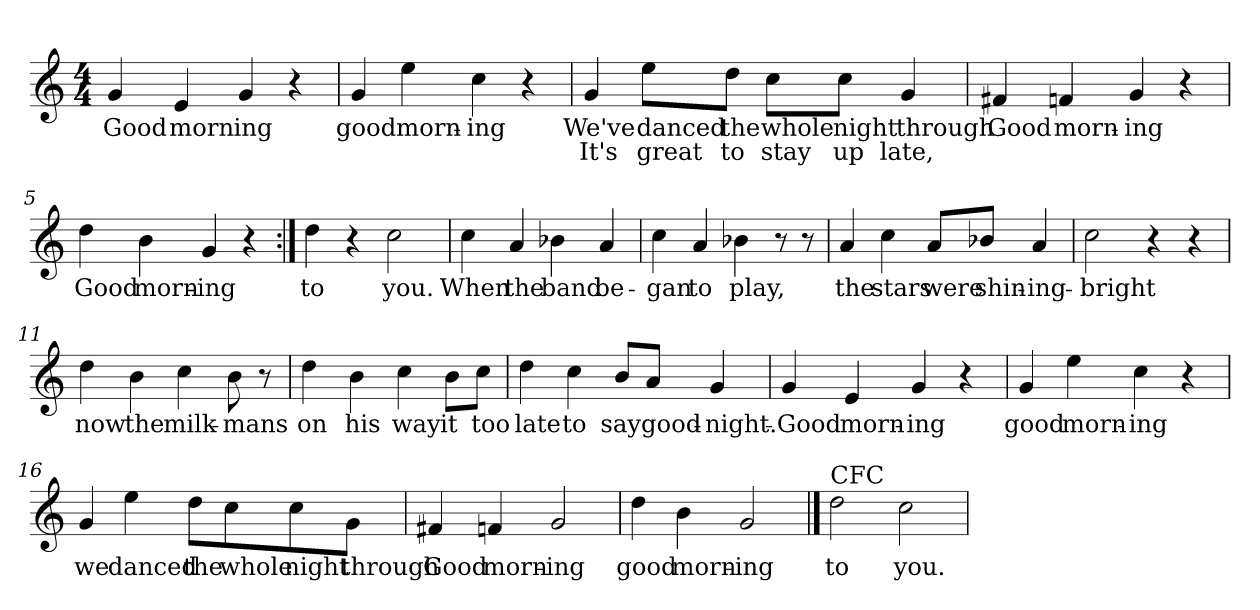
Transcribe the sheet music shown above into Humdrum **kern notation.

**kern	**text	**text
*part1	*part1	*part1
*staff1	*staff1	*staff1
*clefG2	*	*
*k[]	*	*
*C:	*	*
*M4/4	*	*
=1	=1	=1
4g/	Good	.
4e/	morn	.
4g/	-ing	.
4r	.	.
=2	=2	=2
4g/	good	.
4ee\	morn-	.
4cc\	-ing	.
4r	.	.
=3	=3	=3
4g/	We've	It's
8ee\L	danced	great
8dd\J	the	to
8cc\L	whole	stay
8cc\J	night	up
4g/	through	late,
!!LO:LB:g=z
=4	=4	=4
4f#X/	Good	.
4fn/	morn-	.
4g/	-ing	.
4r	.	.
=5	=5	=5
4dd\	Good	.
4b\	morn-	.
4g/	-ing	.
4r	.	.
=6:|!	=6:|!	=6:|!
4dd\	to	.
4r	.	.
2cc\	you.	.
=7	=7	=7
4cc\	When	.
4a/	the	.
4b-X\	band	.
4a/	be-	.
!!LO:LB:g=z
=8	=8	=8
4cc\	-gan	.
4a/	to	.
4b-X\	play,	.
8r	.	.
8r	.	.
=9	=9	=9
4a/	the	.
4cc\	stars	.
8a/L	were	.
8b-X/J	shin-	.
4a/	-ing-	.
=10	=10	=10
2cc\	bright	.
4r	.	.
4r	.	.
=11	=11	=11
4dd\	now	.
4b\	the	.
4cc\	milk-	.
8b\	mans	.
8r	.	.
!!LO:LB:g=z
=12	=12	=12
4dd\	on	.
4b\	his	.
4cc\	way	.
8b\L	it	.
8cc\J	too	.
=13	=13	=13
4dd\	late	.
4cc\	to	.
8b/L	say	.
8a/J	good-	.
4g/	-night.-	.
=14	=14	=14
4g/	Good	.
4e/	morn-	.
4g/	-ing	.
4r	.	.
=15	=15	=15
4g/	good	.
4ee\	morn-	.
4cc\	-ing	.
4r	.	.
!!LO:LB:g=z
=16	=16	=16
4g/	we	.
4ee\	danced	.
8dd\L	the	.
8cc\	whole	.
8cc\	night	.
8g\J	through	.
=17	=17	=17
4f#X/	Good	.
4fn/	morn-	.
2g/	-ing	.
=18	=18	=18
4dd\	good	.
4b\	morn-	.
2g/	-ing	.
==19	==19	==19
!LO:TX:a:t=CFC	!	!
2dd\	to	.
2cc\	you.	.
=	=	=
*-	*-	*-
